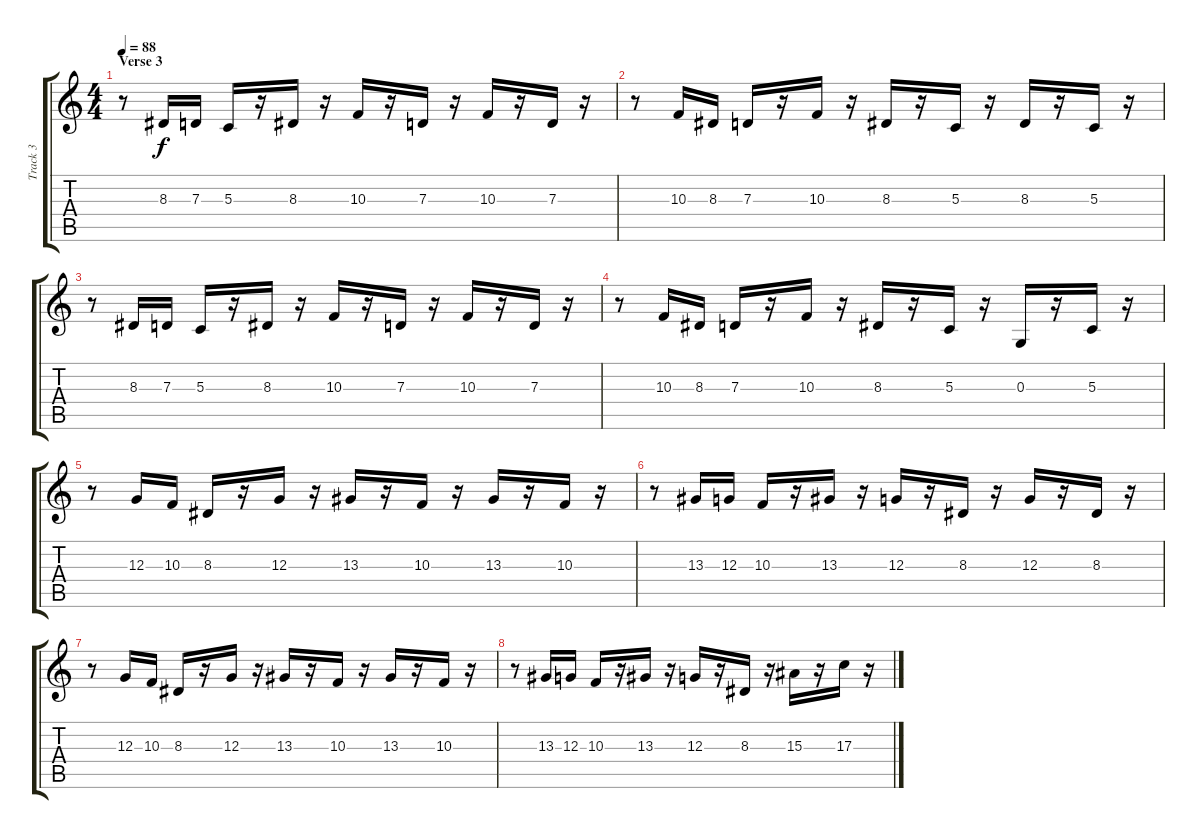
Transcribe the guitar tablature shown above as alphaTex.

\track ("Track 3" "Track 3") {instrument synthstrings2}
\staff {score tabs}
\tuning (E4 B3 G3 D3 A2 E2) {hide}
\ts (4 4)
\section ("" "Verse 3")
\tempo 88
\clef g2
\ks c
r.8{dy f} 8.3.16 7.3.16 5.3.16 r.16 8.3.16 r.16 10.3.16 r.16 7.3.16 r.16 10.3.16 r.16 7.3.16 r.16 |
r.8 10.3.16 8.3.16 7.3.16 r.16 10.3.16 r.16 8.3.16 r.16 5.3.16 r.16 8.3.16 r.16 5.3.16 r.16 |
r.8 8.3.16 7.3.16 5.3.16 r.16 8.3.16 r.16 10.3.16 r.16 7.3.16 r.16 10.3.16 r.16 7.3.16 r.16 |
r.8 10.3.16 8.3.16 7.3.16 r.16 10.3.16 r.16 8.3.16 r.16 5.3.16 r.16 0.3.16 r.16 5.3.16 r.16 |
r.8 12.3.16 10.3.16 8.3.16 r.16 12.3.16 r.16 13.3.16 r.16 10.3.16 r.16 13.3.16 r.16 10.3.16 r.16 |
r.8 13.3.16 12.3.16 10.3.16 r.16 13.3.16 r.16 12.3.16 r.16 8.3.16 r.16 12.3.16 r.16 8.3.16 r.16 |
r.8 12.3.16 10.3.16 8.3.16 r.16 12.3.16 r.16 13.3.16 r.16 10.3.16 r.16 13.3.16 r.16 10.3.16 r.16 |
r.8 13.3.16 12.3.16 10.3.16 r.16 13.3.16 r.16 12.3.16 r.16 8.3.16 r.16 15.3.16 r.16 17.3.16 r.16
